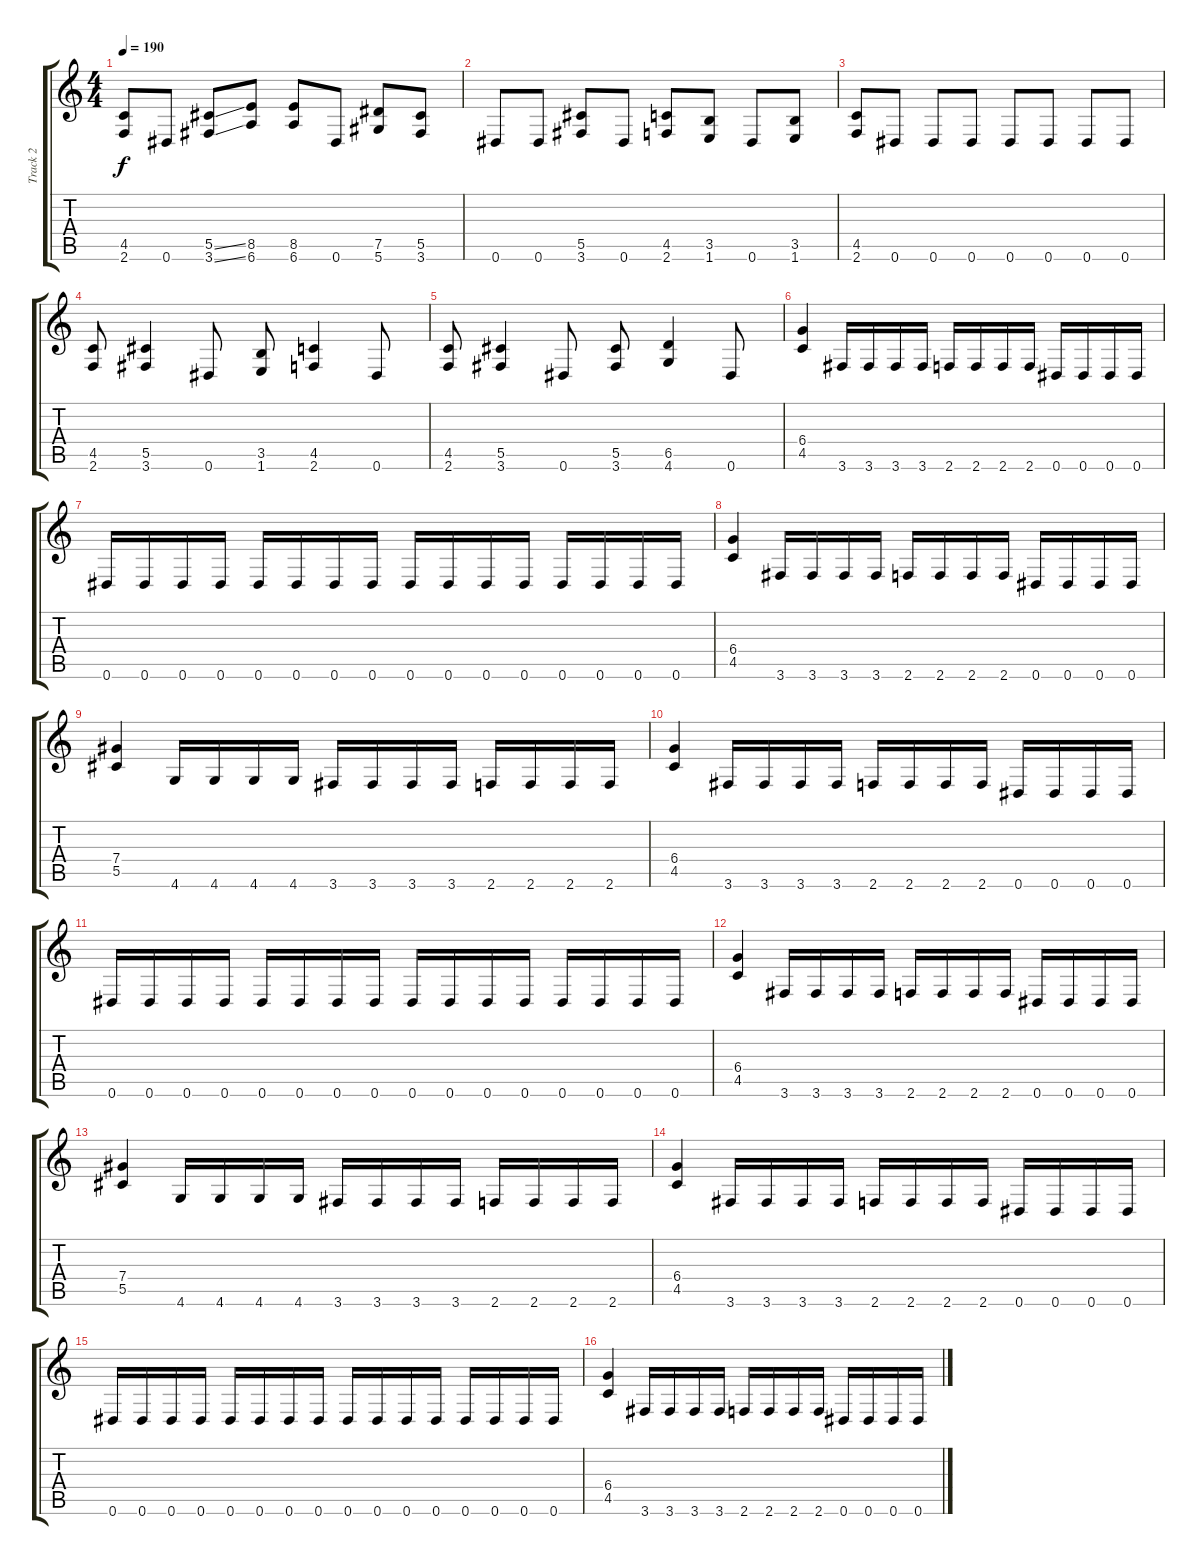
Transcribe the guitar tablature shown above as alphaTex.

\track ("Track 2" "Track 2") {instrument distortionguitar}
\staff {score tabs}
\tuning (Eb4 Bb3 Gb3 Db3 Ab2 Eb2) {hide}
\ts (4 4)
\tempo 190
\clef g2
\ks c
(4.5 2.6).8{dy f} 0.6.8 (5.5{ss} 3.6{ss}).8 (8.5 6.6).8 (8.5 6.6).8 0.6.8 (7.5 5.6).8 (5.5 3.6).8 |
0.6.8 0.6.8 (5.5 3.6).8 0.6.8 (4.5 2.6).8 (3.5 1.6).8 0.6.8 (3.5 1.6).8 |
(4.5 2.6).8 0.6.8 0.6.8 0.6.8 0.6.8 0.6.8 0.6.8 0.6.8 |
(4.5 2.6).8 (5.5 3.6).4 0.6.8 (3.5 1.6).8 (4.5 2.6).4 0.6.8 |
(4.5 2.6).8 (5.5 3.6).4 0.6.8 (5.5 3.6).8 (6.5 4.6).4 0.6.8 |
(6.4 4.5).4 3.6.16 3.6.16 3.6.16 3.6.16 2.6.16 2.6.16 2.6.16 2.6.16 0.6.16 0.6.16 0.6.16 0.6.16 |
0.6.16 0.6.16 0.6.16 0.6.16 0.6.16 0.6.16 0.6.16 0.6.16 0.6.16 0.6.16 0.6.16 0.6.16 0.6.16 0.6.16 0.6.16 0.6.16 |
(6.4 4.5).4 3.6.16 3.6.16 3.6.16 3.6.16 2.6.16 2.6.16 2.6.16 2.6.16 0.6.16 0.6.16 0.6.16 0.6.16 |
(7.4 5.5).4 4.6.16 4.6.16 4.6.16 4.6.16 3.6.16 3.6.16 3.6.16 3.6.16 2.6.16 2.6.16 2.6.16 2.6.16 |
(6.4 4.5).4 3.6.16 3.6.16 3.6.16 3.6.16 2.6.16 2.6.16 2.6.16 2.6.16 0.6.16 0.6.16 0.6.16 0.6.16 |
0.6.16 0.6.16 0.6.16 0.6.16 0.6.16 0.6.16 0.6.16 0.6.16 0.6.16 0.6.16 0.6.16 0.6.16 0.6.16 0.6.16 0.6.16 0.6.16 |
(6.4 4.5).4 3.6.16 3.6.16 3.6.16 3.6.16 2.6.16 2.6.16 2.6.16 2.6.16 0.6.16 0.6.16 0.6.16 0.6.16 |
(7.4 5.5).4 4.6.16 4.6.16 4.6.16 4.6.16 3.6.16 3.6.16 3.6.16 3.6.16 2.6.16 2.6.16 2.6.16 2.6.16 |
(6.4 4.5).4 3.6.16 3.6.16 3.6.16 3.6.16 2.6.16 2.6.16 2.6.16 2.6.16 0.6.16 0.6.16 0.6.16 0.6.16 |
0.6.16 0.6.16 0.6.16 0.6.16 0.6.16 0.6.16 0.6.16 0.6.16 0.6.16 0.6.16 0.6.16 0.6.16 0.6.16 0.6.16 0.6.16 0.6.16 |
(6.4 4.5).4 3.6.16 3.6.16 3.6.16 3.6.16 2.6.16 2.6.16 2.6.16 2.6.16 0.6.16 0.6.16 0.6.16 0.6.16
